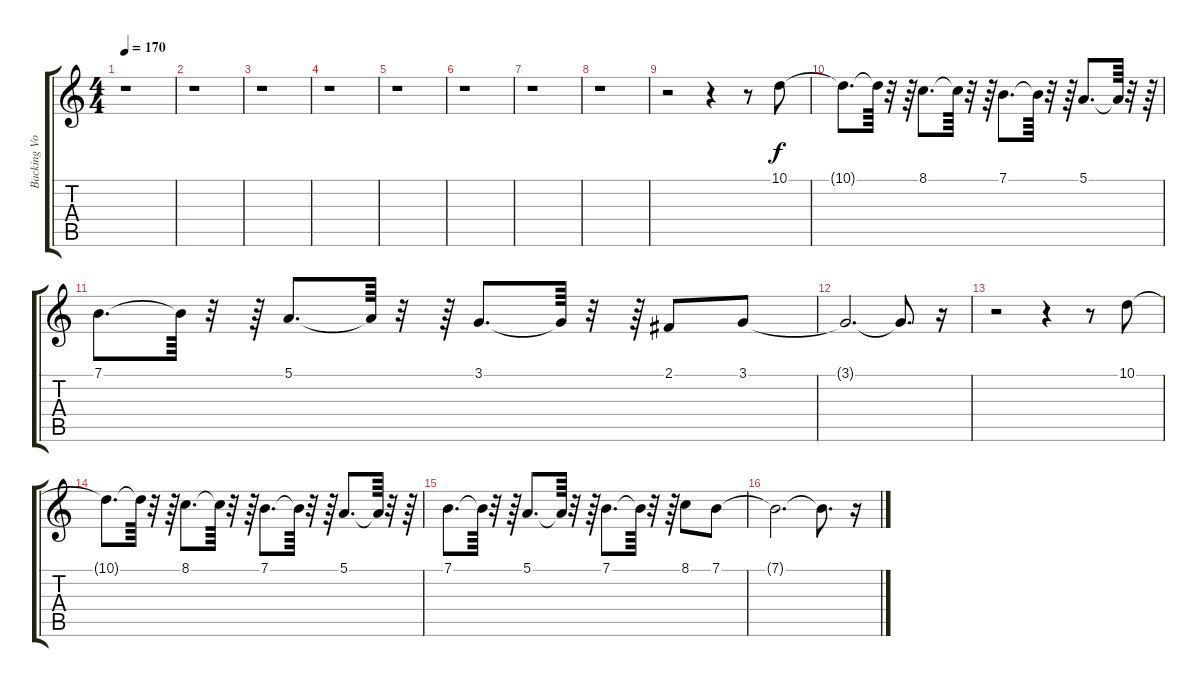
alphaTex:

\track ("Backing Vocals' Harmony" "Backing Vo") {instrument violin}
\staff {score tabs}
\tuning (E4 B3 G3 D3 A2 E2) {hide}
\ts (4 4)
\tempo 170
\clef g2
\ks c
r.1{dy f} |
r.1 |
r.1 |
r.1 |
r.1 |
r.1 |
r.1 |
r.1 |
r.2 r.4 r.8 10.1.8 |
10.1{t}.8{d} 10.1{t}.64 r.32 r.64 8.1.8{d} 8.1{t}.64 r.32 r.64 7.1.8{d} 7.1{t}.64 r.32 r.64 5.1.8{d} 5.1{t}.64 r.32 r.64 |
7.1.8{d} 7.1{t}.64 r.32 r.64 5.1.8{d} 5.1{t}.64 r.32 r.64 3.1.8{d} 3.1{t}.64 r.32 r.64 2.1.8 3.1.8 |
3.1{t}.2{d} 3.1{t}.8{d} r.16 |
r.2 r.4 r.8 10.1.8 |
10.1{t}.8{d} 10.1{t}.64 r.32 r.64 8.1.8{d} 8.1{t}.64 r.32 r.64 7.1.8{d} 7.1{t}.64 r.32 r.64 5.1.8{d} 5.1{t}.64 r.32 r.64 |
7.1.8{d} 7.1{t}.64 r.32 r.64 5.1.8{d} 5.1{t}.64 r.32 r.64 7.1.8{d} 7.1{t}.64 r.32 r.64 8.1.8 7.1.8 |
7.1{t}.2{d} 7.1{t}.8{d} r.16
